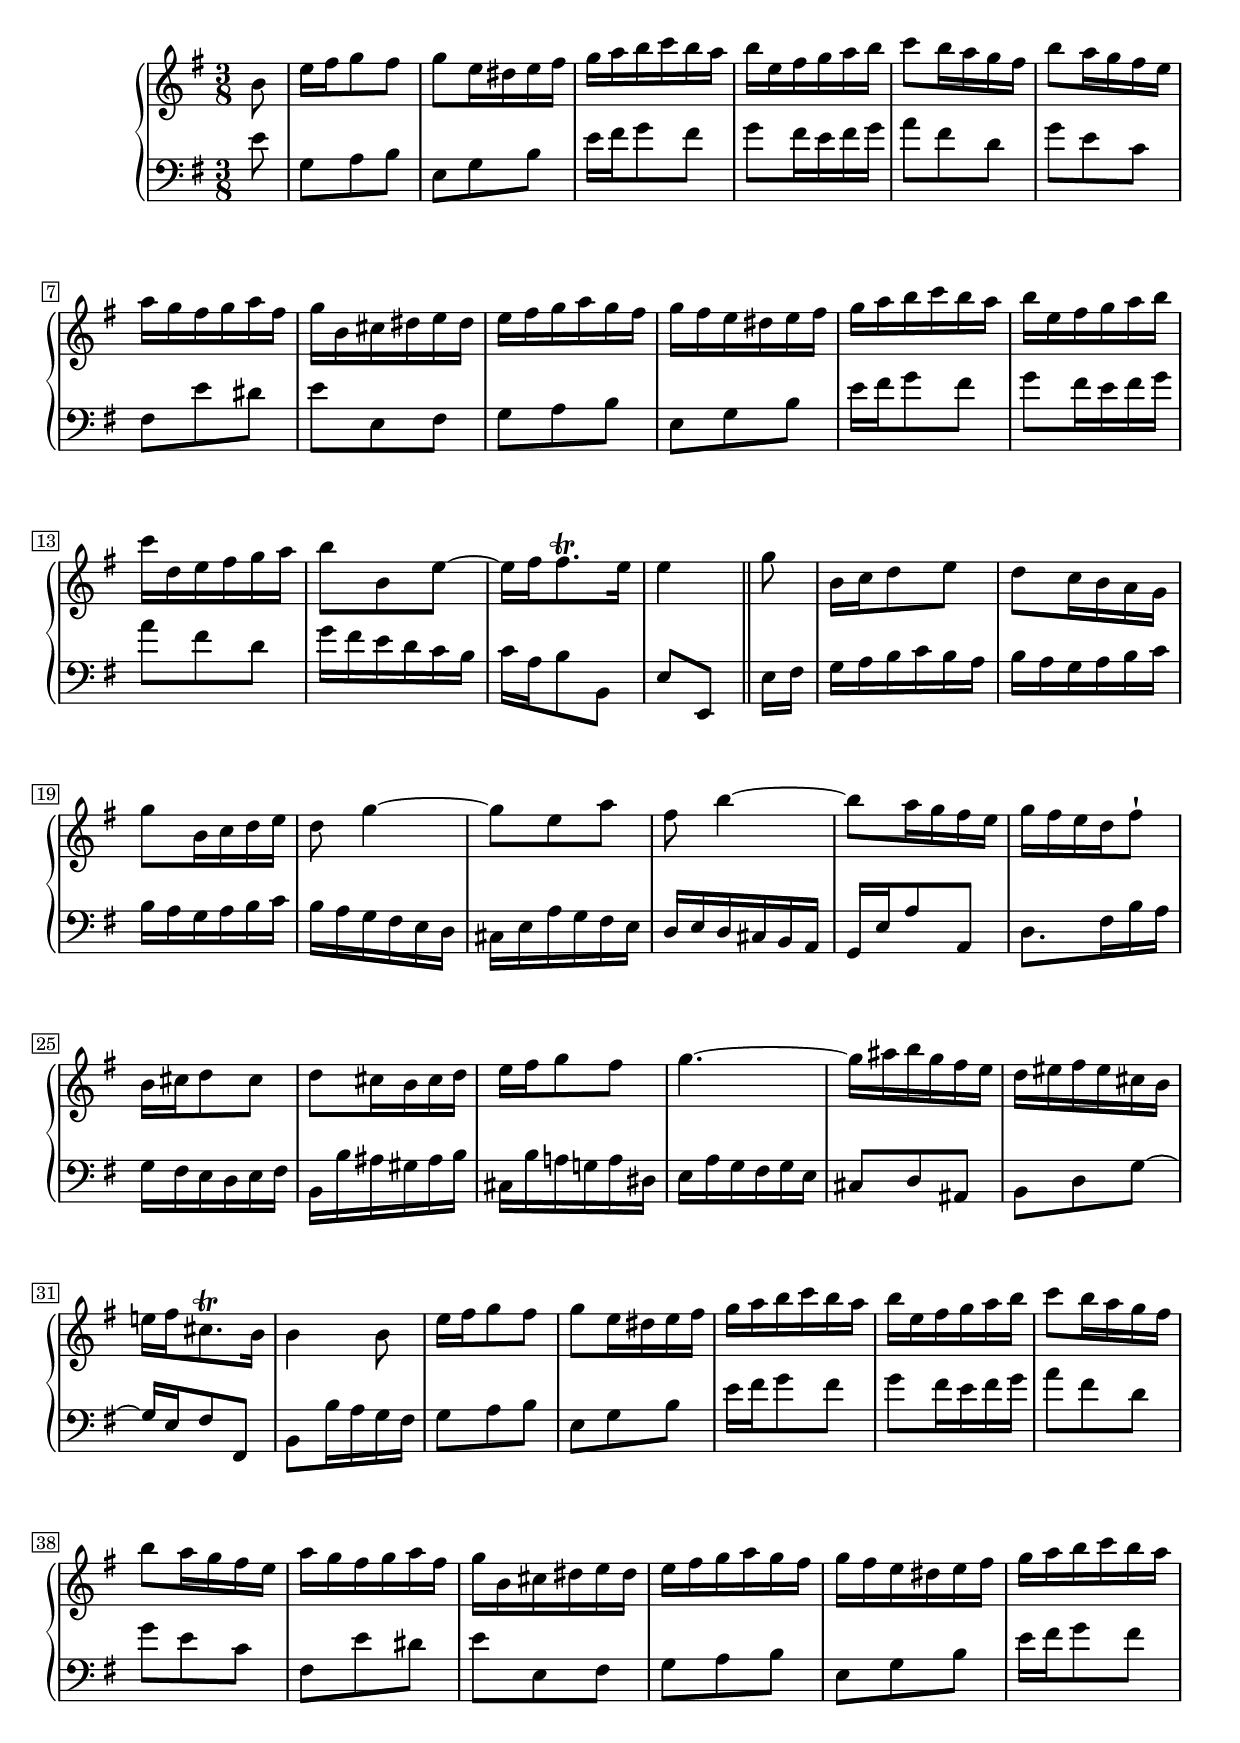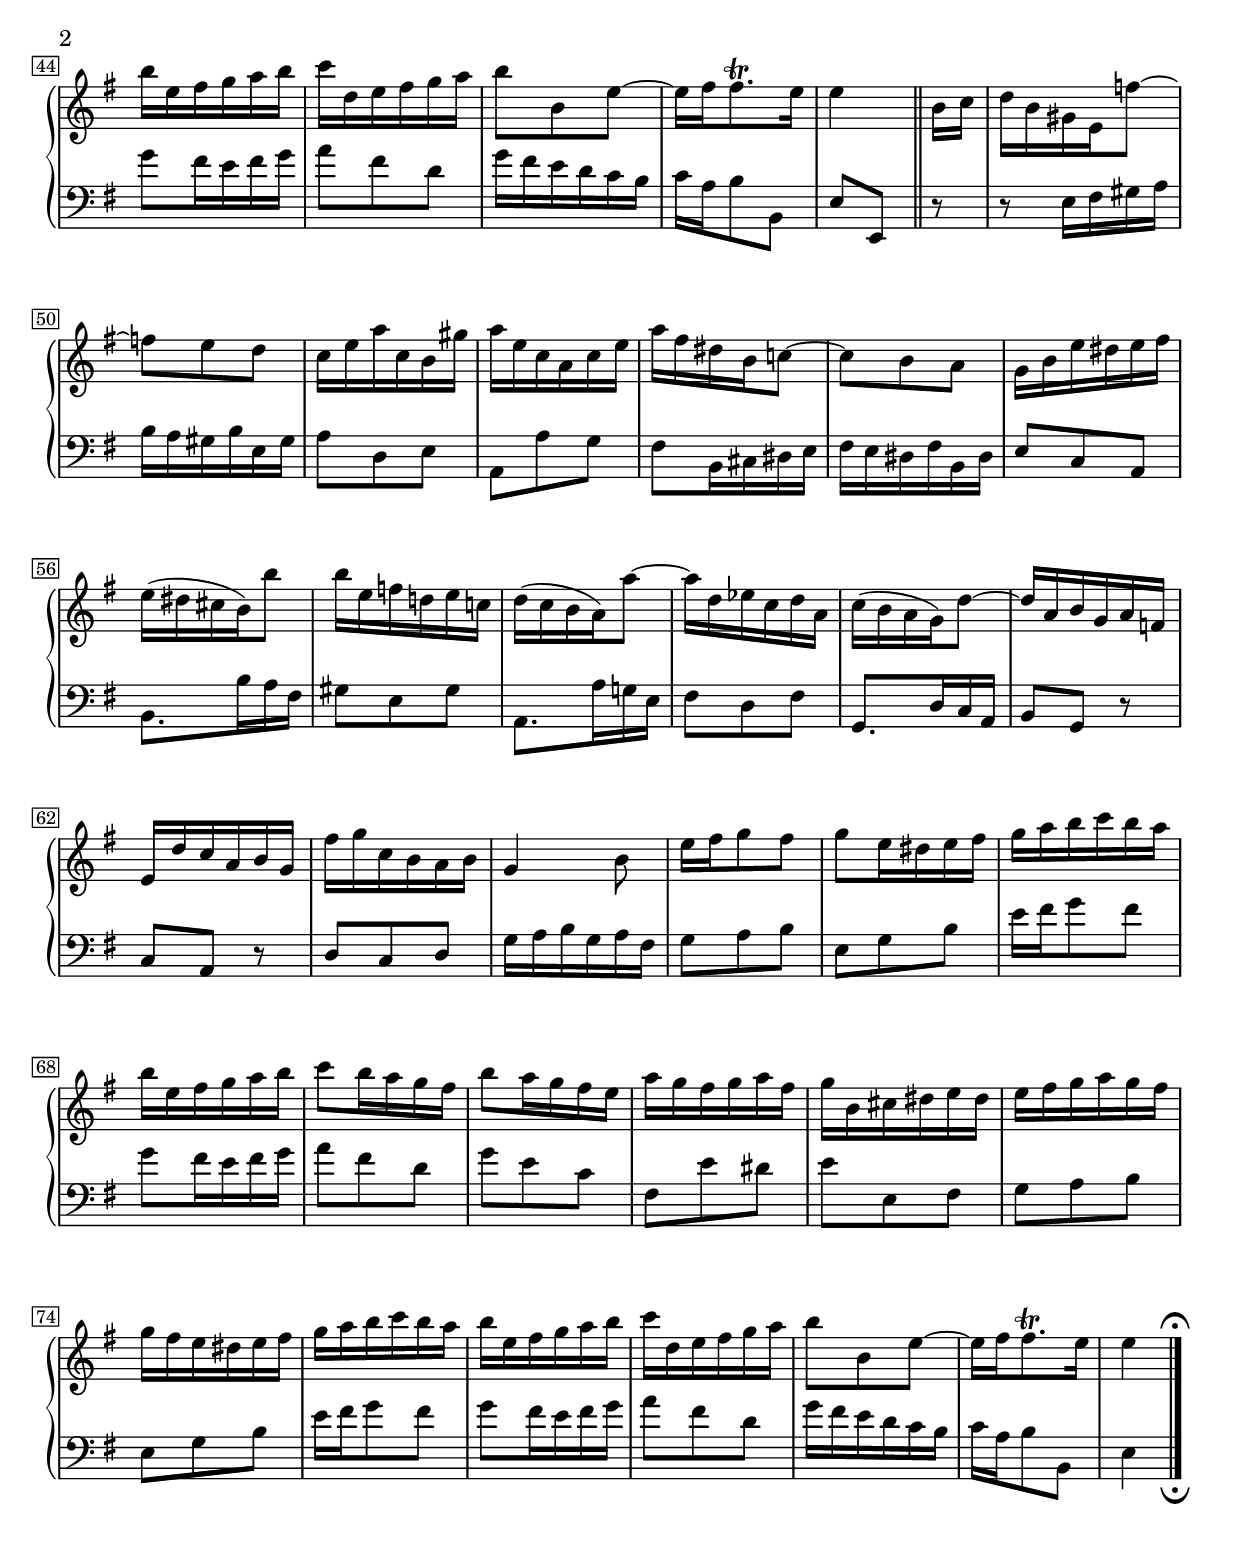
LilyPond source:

Global = {
  \key e \minor
  \time 3/8
  \include "../../global.ly"
}

Soprano = \context Voice = "one" \relative c'' {
  \voiceOne
  \stemNeutral\tieNeutral
  \override MultiMeasureRest.staff-position = #0
  \override Rest.staff-position = #0
  \label #'SuiteVPassepiedI
  \partial 8 b8
  %1
  | e16 fis g8 fis
  | g8 e16 dis e fis
  | g a b c b a
  | b e, fis g a b
  %5
  | c8 b16 a g fis
  | b8 a16 g fis e
  | a g fis g a fis
  | g b, cis dis e dis
  | e fis g a g fis
  %10
  | g fis e dis e fis
  | g a b c b a
  | b e, fis g a b
  | c d, e fis g a
  | b8 b, e~
  %15
  | e16 fis fis8.\trill e16
  | e4
    \bar "||"
  \partial 8 g8
  | b,16 c d8 e
  | d8 c16 b a g
  | g'8 b,16 c d e
  %20
  | d8 g4~
  | g8 e a
  | fis b4~
  | b8 a16 g fis e
  | g fis e d fis8^!
  %25
  | b,16 cis d8 cis
  | d cis16 b cis d
  | e fis g8 fis
  | g4.~
  | g16 ais b g fis e
  %30
  | d eis fis eis cis b
  | e fis cis8.\trill b16
  | b4 b8
  | e16 fis g8 fis
  | g8 e16 dis e fis
  %35
  | g a b c b a
  | b e, fis g a b
  | c8 b16 a g fis
  | b8 a16 g fis e
  | a g fis g a fis
  %40
  | g b, cis dis e dis
  | e fis g a g fis
  | g fis e dis e fis
  | g a b c b a
  | b e, fis g a b
  %45
  | c d, e fis g a
  | b8 b, e~
  | e16 fis fis8.\trill e16
  | e4
    \bar "||"
  \partial 8 b16 c
  | d b gis e f'8~
  %50
  | f e d
  | c16 e a c, b gis'
  | a e c a c e
  | a fis dis b c8~
  | c b a
  %55
  | g16 b e dis e fis
  | e( dis cis b) b'8
  | b16 e, f d e c
  | d( c b a) a'8~
  | a16 d, ees c d a
  %60
  | c( b a g) d'8~
  | d16 a b g a f
  | e d' c a b g
  | fis' g c, b a b
  | g4 b8
  %65
  | e16 fis g8 fis
  | g8 e16 dis e fis
  | g a b c b a
  | b e, fis g a b
  | c8 b16 a g fis
  %70
  | b8 a16 g fis e
  | a g fis g a fis
  | g b, cis dis e dis
  | e fis g a g fis
  | g fis e dis e fis
  %75
  | g a b c b a
  | b e, fis g a b
  | c d, e fis g a
  | b8 b, e~
  | e16 fis fis8.\trill e16
  %80
  | e4
    \override Score.TextMark.self-alignment-X = #CENTER
    \textEndMark \markup { \musicglyph "scripts.ufermata" }
    \fine
}

Bass = \context Voice = "four" \relative c' {
  \voiceFour
  \stemNeutral\tieNeutral
  \override MultiMeasureRest.staff-position = #0
  \override Rest.staff-position = #0
  \partial 8 e8
  %1
  | g,8 a b
  | e, g b
  | e16 fis g8 fis
  | g fis16 e fis g
  %5
  | a8 fis d
  | g e c
  | fis, e' dis
  | e e, fis
  | g a b
  %10
  | e, g b
  | e16 fis g8 fis
  | g fis16 e fis g
  | a8 fis d
  | g16 fis e d c b
  %15
  | c a b8 b,
  | e[ e,]
    \bar "||"
  \partial 8 e'16 fis
  | g a b c b a
  | b a g a b c
  | b a g a b c
  %20
  | b a g fis e d
  | cis e a g fis e
  | d e d cis b a
  | g e' a8 a,
  | d8. fis16 b a
  %25
  | g fis e d e fis
  | b, b' ais gis ais b
  | cis, b' a g a dis,
  | e a g fis g e
  | cis8 d ais
  %30
  | b d g~
  | g16 e fis8 fis,
  | b8 b'16 a g fis
  | g8 a b
  | e, g b
  %35
  | e16 fis g8 fis
  | g8 fis16 e fis g
  | a8 fis d
  | g e c
  | fis, e' dis
  %40
  | e e, fis
  | g a b
  | e, g b
  | e16 fis g8 fis
  | g8 fis16 e fis g
  %45
  | a8 fis d
  | g16 fis e d c b
  | c a b8 b,
  | e[ e,]
    \bar "||"
  \partial 8 r8
  | r8 e'16 fis gis a
  %50
  | b a gis b e, gis
  | a8 d, e
  | a, a' g
  | fis b,16 cis dis e
  | fis e dis fis b, dis
  %55
  | e8 c a
  | b8. b'16 a fis
  | gis8 e gis
  | a,8. a'16 g e
  | fis8 d fis
  %60
  | g,8. d'16 c a
  | b8 g r
  | c a r
  | d c d
  | g16 a b g a fis
  %65
  | g8 a b
  | e, g b
  | e16 fis g8 fis
  | g8 fis16 e fis g
  | a8 fis d
  %70
  | g e c
  | fis, e' dis
  | e e, fis
  | g a b
  | e, g b
  %75
  | e16 fis g8 fis
  | g fis16 e fis g
  | a8 fis d
  | g16 fis e d c b
  | c a b8 b,
  %80
  | e4
    \tweak direction #DOWN
    \textEndMark \markup { \musicglyph "scripts.dfermata" }
    \fine
}

\score {
  \new PianoStaff
  <<
    \accidentalStyle Score.piano
    \context Staff = "upper" <<
      \set Staff.midiInstrument = #"acoustic grand"
      \Global
      \clef treble
      \Soprano
    >>
    \context Staff = "lower" <<
      \set Staff.midiInstrument = #"acoustic grand"
      \Global
      \clef bass
      \Bass
    >>
  >>
  \header {
    composer = ##f % "Johann Sebastian Bach"
    opus = ##f % "BWV 810"
    title = \markup { "Passepied I en Rondeau" }
    subtitle = ##f
  }
  \layout {
    \context {
      \PianoStaff
      \override Parentheses.font-size = #-2
      \override TextScript.font-shape = #'italic
      \override TextScript.font-size = #-1
    }
  }
  \midi {
    \tempo 4 = 100
  }
}
